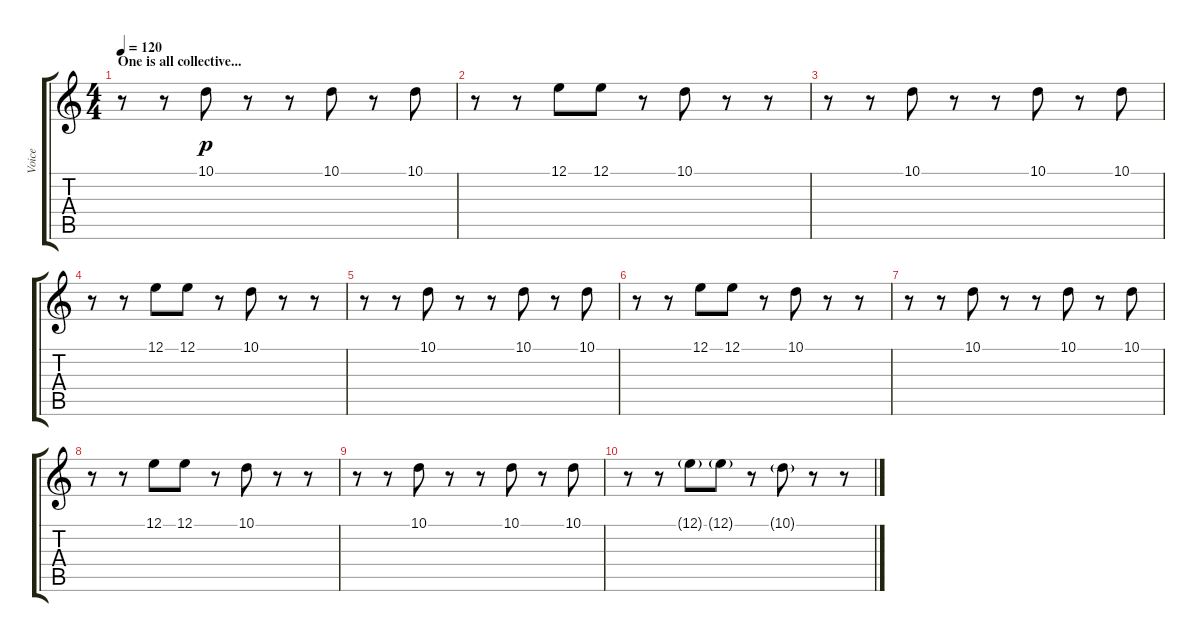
\track ("Voice" "Voice") {instrument choiraahs}
\staff {score tabs}
\tuning (E4 B3 G3 D3 A2 E2) {hide}
\ts (4 4)
\section ("" "One is all collective...")
\tempo 120
\clef g2
\ks c
r.8{dy p} r.8 10.1.8 r.8 r.8 10.1.8 r.8 10.1.8 |
r.8 r.8 12.1.8 12.1.8 r.8 10.1.8 r.8 r.8 |
r.8 r.8 10.1.8 r.8 r.8 10.1.8 r.8 10.1.8 |
r.8 r.8 12.1.8 12.1.8 r.8 10.1.8 r.8 r.8 |
r.8 r.8 10.1.8 r.8 r.8 10.1.8 r.8 10.1.8 |
r.8 r.8 12.1.8 12.1.8 r.8 10.1.8 r.8 r.8 |
r.8 r.8 10.1.8 r.8 r.8 10.1.8 r.8 10.1.8 |
r.8 r.8 12.1.8 12.1.8 r.8 10.1.8 r.8 r.8 |
r.8 r.8 10.1.8 r.8 r.8 10.1.8 r.8 10.1.8 |
r.8 r.8 12.1{g}.8 12.1{g}.8 r.8 10.1{g}.8 r.8 r.8
